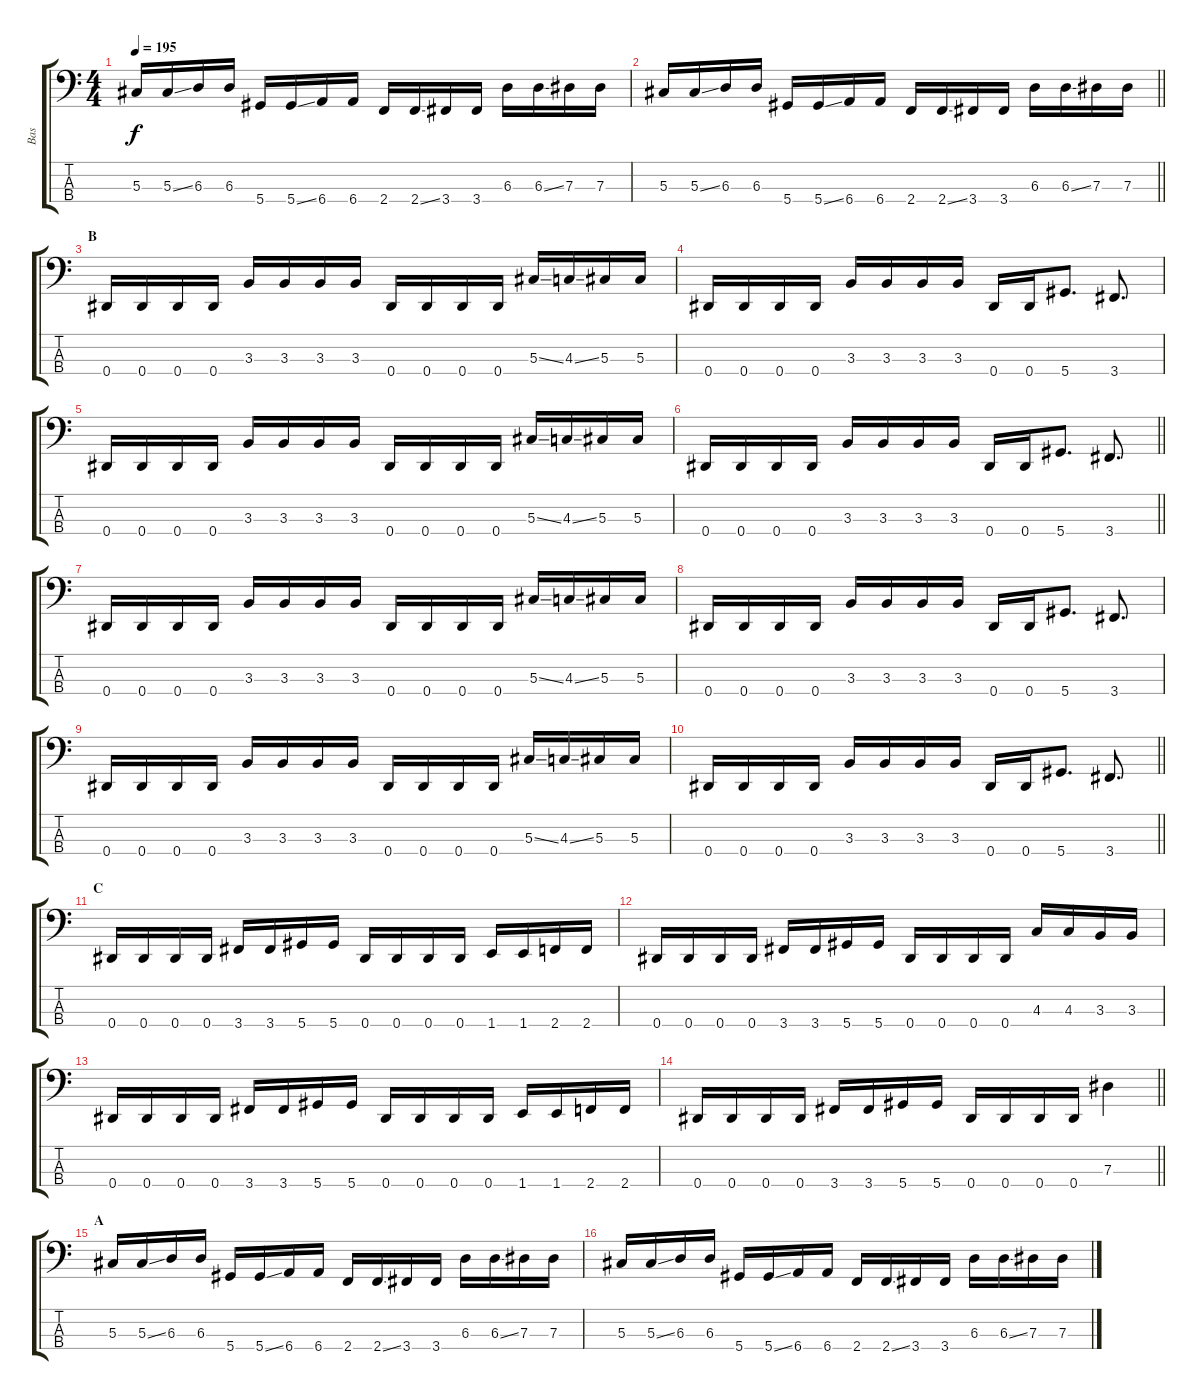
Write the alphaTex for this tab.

\track ("Bas" "Bas") {instrument electricbasspick}
\staff {score tabs}
\tuning (Gb2 Db2 Ab1 Eb1) {hide}
\ts (4 4)
\tempo 195
\clef f4
\ks c
5.3.16{dy f} 5.3{ss}.16 6.3.16 6.3.16 5.4.16 5.4{ss}.16 6.4.16 6.4.16 2.4.16 2.4{ss}.16 3.4.16 3.4.16 6.3.16 6.3{ss}.16 7.3.16 7.3.16 |
\barLineRight lightlight
5.3.16 5.3{ss}.16 6.3.16 6.3.16 5.4.16 5.4{ss}.16 6.4.16 6.4.16 2.4.16 2.4{ss}.16 3.4.16 3.4.16 6.3.16 6.3{ss}.16 7.3.16 7.3.16 |
\section ("" "B")
0.4.16 0.4.16 0.4.16 0.4.16 3.3.16 3.3.16 3.3.16 3.3.16 0.4.16 0.4.16 0.4.16 0.4.16 5.3{ss}.16 4.3{ss}.16 5.3.16 5.3.16 |
0.4.16 0.4.16 0.4.16 0.4.16 3.3.16 3.3.16 3.3.16 3.3.16 0.4.16 0.4.16 5.4.8{d} 3.4.8{d} |
0.4.16 0.4.16 0.4.16 0.4.16 3.3.16 3.3.16 3.3.16 3.3.16 0.4.16 0.4.16 0.4.16 0.4.16 5.3{ss}.16 4.3{ss}.16 5.3.16 5.3.16 |
\barLineRight lightlight
0.4.16 0.4.16 0.4.16 0.4.16 3.3.16 3.3.16 3.3.16 3.3.16 0.4.16 0.4.16 5.4.8{d} 3.4.8{d} |
0.4.16 0.4.16 0.4.16 0.4.16 3.3.16 3.3.16 3.3.16 3.3.16 0.4.16 0.4.16 0.4.16 0.4.16 5.3{ss}.16 4.3{ss}.16 5.3.16 5.3.16 |
0.4.16 0.4.16 0.4.16 0.4.16 3.3.16 3.3.16 3.3.16 3.3.16 0.4.16 0.4.16 5.4.8{d} 3.4.8{d} |
0.4.16 0.4.16 0.4.16 0.4.16 3.3.16 3.3.16 3.3.16 3.3.16 0.4.16 0.4.16 0.4.16 0.4.16 5.3{ss}.16 4.3{ss}.16 5.3.16 5.3.16 |
\barLineRight lightlight
0.4.16 0.4.16 0.4.16 0.4.16 3.3.16 3.3.16 3.3.16 3.3.16 0.4.16 0.4.16 5.4.8{d} 3.4.8{d} |
\section ("" "C")
0.4.16 0.4.16 0.4.16 0.4.16 3.4.16 3.4.16 5.4.16 5.4.16 0.4.16 0.4.16 0.4.16 0.4.16 1.4.16 1.4.16 2.4.16 2.4.16 |
0.4.16 0.4.16 0.4.16 0.4.16 3.4.16 3.4.16 5.4.16 5.4.16 0.4.16 0.4.16 0.4.16 0.4.16 4.3.16 4.3.16 3.3.16 3.3.16 |
0.4.16 0.4.16 0.4.16 0.4.16 3.4.16 3.4.16 5.4.16 5.4.16 0.4.16 0.4.16 0.4.16 0.4.16 1.4.16 1.4.16 2.4.16 2.4.16 |
\barLineRight lightlight
0.4.16 0.4.16 0.4.16 0.4.16 3.4.16 3.4.16 5.4.16 5.4.16 0.4.16 0.4.16 0.4.16 0.4.16 7.3.4 |
\section ("" "A")
5.3.16 5.3{ss}.16 6.3.16 6.3.16 5.4.16 5.4{ss}.16 6.4.16 6.4.16 2.4.16 2.4{ss}.16 3.4.16 3.4.16 6.3.16 6.3{ss}.16 7.3.16 7.3.16 |
5.3.16 5.3{ss}.16 6.3.16 6.3.16 5.4.16 5.4{ss}.16 6.4.16 6.4.16 2.4.16 2.4{ss}.16 3.4.16 3.4.16 6.3.16 6.3{ss}.16 7.3.16 7.3.16
